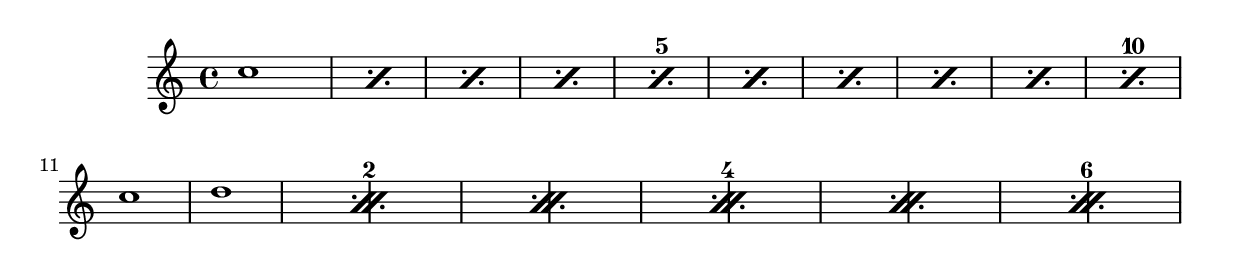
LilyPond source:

%% Do not edit this file; it is automatically
%% generated from LSR http://lsr.dsi.unimi.it
%% This file is in the public domain.
\version "2.13.29"

\header {
  lsrtags = "repeats, tweaks-and-overrides"

%% Translation of GIT committish: 0b55335aeca1de539bf1125b717e0c21bb6fa31b
  texidoces = "
Se pueden mostrar los contadores de las repeticiones del tipo
porcentaje a intervalos regulares mediante el establecimiento de
la propiedad de contexto @code{repeatCountVisibility}.

"
  doctitlees = "Visibilidad del contador de repeticiones de tipo porcentaje"

%% Translation of GIT committish: 0a868be38a775ecb1ef935b079000cebbc64de40
  texidocde = "
Prozentwiederholungszähler können in regelmäßigen Intervallen angezeigt
werden, indem man die Eigenschaft @code{repeatCountVisibility} beeinflusst.
"
  doctitlede = "Sichtbarkeit von Prozent-Wiederholungen"
%% Translation of GIT committish: a5bde6d51a5c88e952d95ae36c61a5efc22ba441
  texidocfr = "
Le numéro de mesure répétée sera imprimé à intervalle régulier si vous
déterminez la propriété de contexte @code{repeatCountVisibility}.

"
  doctitlefr = "Affichage du numéro de répétition en pourcent"


  texidoc = "
Percent repeat counters can be shown at regular intervals by setting
the context property @code{repeatCountVisibility}.

"
  doctitle = "Percent repeat count visibility"
} % begin verbatim

\relative c'' {
  \set countPercentRepeats = ##t
  \set repeatCountVisibility = #(every-nth-repeat-count-visible 5)
  \repeat percent 10 { c1 } \break
  \set repeatCountVisibility = #(every-nth-repeat-count-visible 2)
  \repeat percent 6 { c1 d1 }
}
